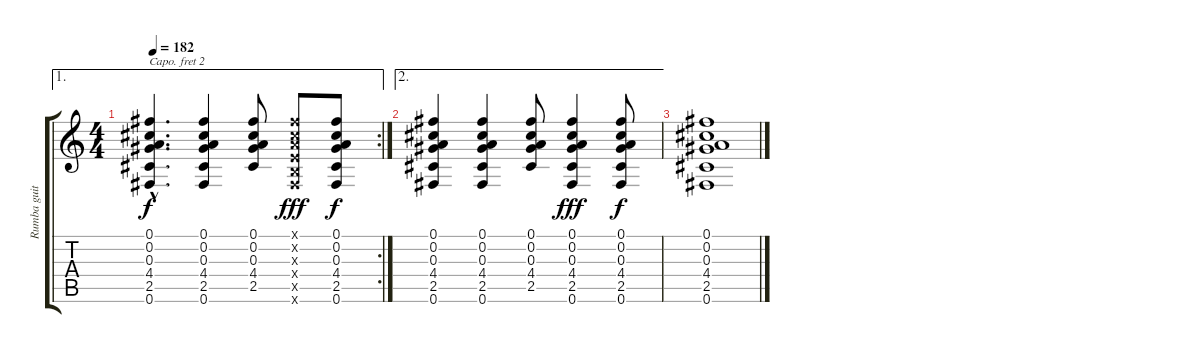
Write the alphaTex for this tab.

\track ("Rumba guitar" "Rumba guit") {instrument acousticguitarnylon}
\staff {score tabs}
\capo 2
\tuning (E4 B3 G3 D3 A2 E2) {hide}
\ae 1
\rc 2
\ts (4 4)
\tempo 182
\clef g2
\ks c
(0.1{hac} 0.2{hac} 0.3{hac} 4.4{hac} 2.5{hac} 0.6{hac}).4{d dy f} (0.1 0.2 0.3 4.4 2.5 0.6).4 (0.1 0.2 0.3 4.4 2.5).8 (0.1{x} 0.2{x} 0.3{x} 0.4{x} 0.5{x} 0.6{x}).8{dy fff} (0.1 0.2 0.3 4.4 2.5 0.6).8{dy f} |
\ae 2
(0.1 0.2 0.3 4.4 2.5 0.6).4 (0.1 0.2 0.3 4.4 2.5 0.6).4 (0.1 0.2 0.3 4.4 2.5).8 (0.1 0.2 0.3 4.4 2.5 0.6).4{dy fff} (0.1 0.2 0.3 4.4 2.5 0.6).8{dy f} |
(0.1 0.2 0.3 4.4 2.5 0.6).1
